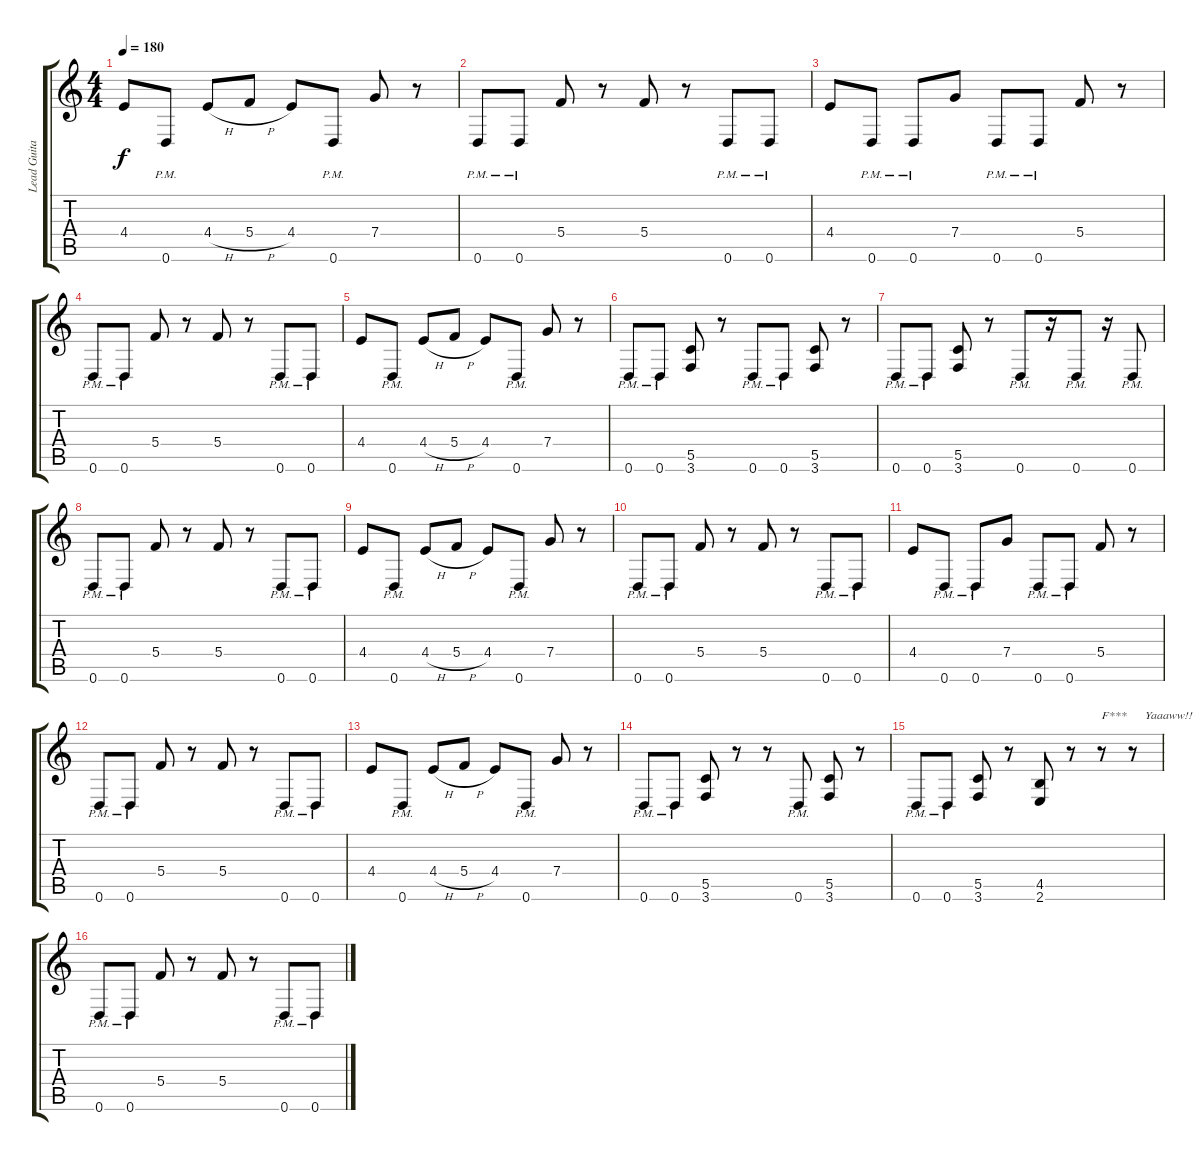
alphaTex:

\track ("Lead Guitar" "Lead Guita") {instrument distortionguitar}
\staff {score tabs}
\tuning (D4 A3 F3 C3 G2 D2) {hide}
\ts (4 4)
\tempo 180
\clef g2
\ks c
4.4.8{dy f} 0.6{pm}.8 4.4{h}.8 5.4{h}.8 4.4.8 0.6{pm}.8 7.4.8 r.8 |
0.6{pm}.8 0.6{pm}.8 5.4.8 r.8 5.4.8 r.8 0.6{pm}.8 0.6{pm}.8 |
4.4.8 0.6{pm}.8 0.6{pm}.8 7.4.8 0.6{pm}.8 0.6{pm}.8 5.4.8 r.8 |
0.6{pm}.8 0.6{pm}.8 5.4.8 r.8 5.4.8 r.8 0.6{pm}.8 0.6{pm}.8 |
4.4.8 0.6{pm}.8 4.4{h}.8 5.4{h}.8 4.4.8 0.6{pm}.8 7.4.8 r.8 |
0.6{pm}.8 0.6{pm}.8 (5.5 3.6).8 r.8 0.6{pm}.8 0.6{pm}.8 (5.5 3.6).8 r.8 |
0.6{pm}.8 0.6{pm}.8 (5.5 3.6).8 r.8 0.6{pm}.8 r.16 0.6{pm}.8 r.16 0.6{pm}.8 |
0.6{pm}.8 0.6{pm}.8 5.4.8 r.8 5.4.8 r.8 0.6{pm}.8 0.6{pm}.8 |
4.4.8 0.6{pm}.8 4.4{h}.8 5.4{h}.8 4.4.8 0.6{pm}.8 7.4.8 r.8 |
0.6{pm}.8 0.6{pm}.8 5.4.8 r.8 5.4.8 r.8 0.6{pm}.8 0.6{pm}.8 |
4.4.8 0.6{pm}.8 0.6{pm}.8 7.4.8 0.6{pm}.8 0.6{pm}.8 5.4.8 r.8 |
0.6{pm}.8 0.6{pm}.8 5.4.8 r.8 5.4.8 r.8 0.6{pm}.8 0.6{pm}.8 |
4.4.8 0.6{pm}.8 4.4{h}.8 5.4{h}.8 4.4.8 0.6{pm}.8 7.4.8 r.8 |
0.6{pm}.8 0.6{pm}.8 (5.5 3.6).8 r.8 r.8 0.6{pm}.8 (5.5 3.6).8 r.8 |
0.6{pm}.8 0.6{pm}.8 (5.5 3.6).8 r.8 (4.5 2.6).8 r.8 r.8{txt "F***      Yaaaww!!"} r.8 |
0.6{pm}.8 0.6{pm}.8 5.4.8 r.8 5.4.8 r.8 0.6{pm}.8 0.6{pm}.8
